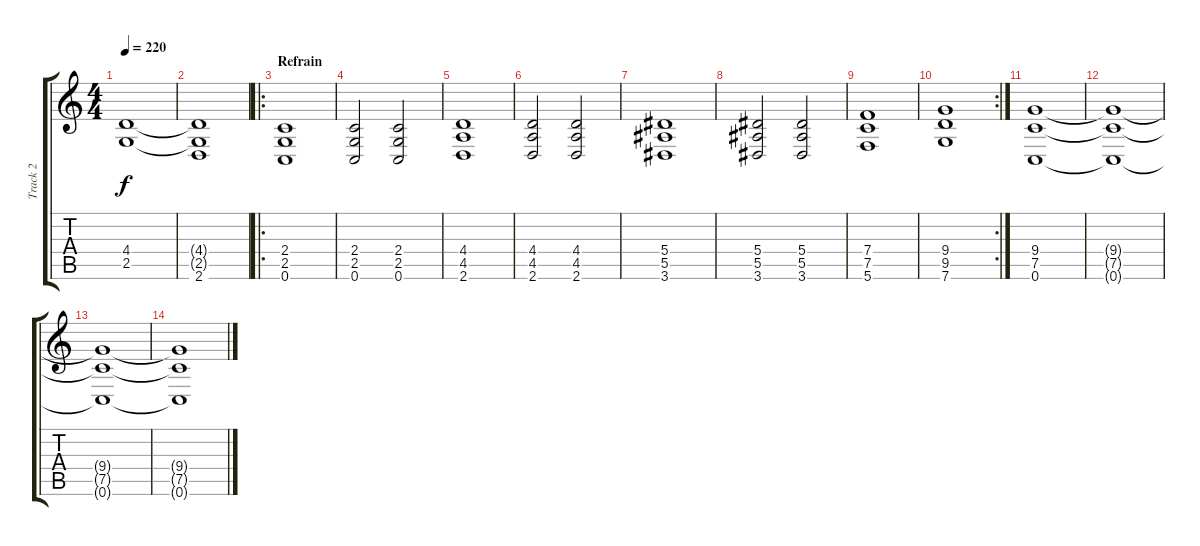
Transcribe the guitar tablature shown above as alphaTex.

\track ("Track 2" "Track 2") {instrument overdrivenguitar}
\staff {score tabs}
\tuning (C4 G3 Ab3 Bb2 F2 C2) {hide}
\ts (4 4)
\tempo 220
\clef g2
\ks c
(4.4 2.5).1{dy f} |
(4.4{t} 2.5{t} 2.6).1 |
\ro
\section ("" "Refrain")
(2.4 2.5 0.6).1 |
(2.4 2.5 0.6).2 (2.4 2.5 0.6).2 |
(4.4 4.5 2.6).1 |
(4.4 4.5 2.6).2 (4.4 4.5 2.6).2 |
(5.4 5.5 3.6).1 |
(5.4 5.5 3.6).2 (5.4 5.5 3.6).2 |
(7.4 7.5 5.6).1 |
\rc 2
(9.4 9.5 7.6).1 |
(9.4 7.5 0.6).1 |
(9.4{t} 7.5{t} 0.6{t}).1 |
(9.4{t} 7.5{t} 0.6{t}).1 |
(9.4{t} 7.5{t} 0.6{t}).1
